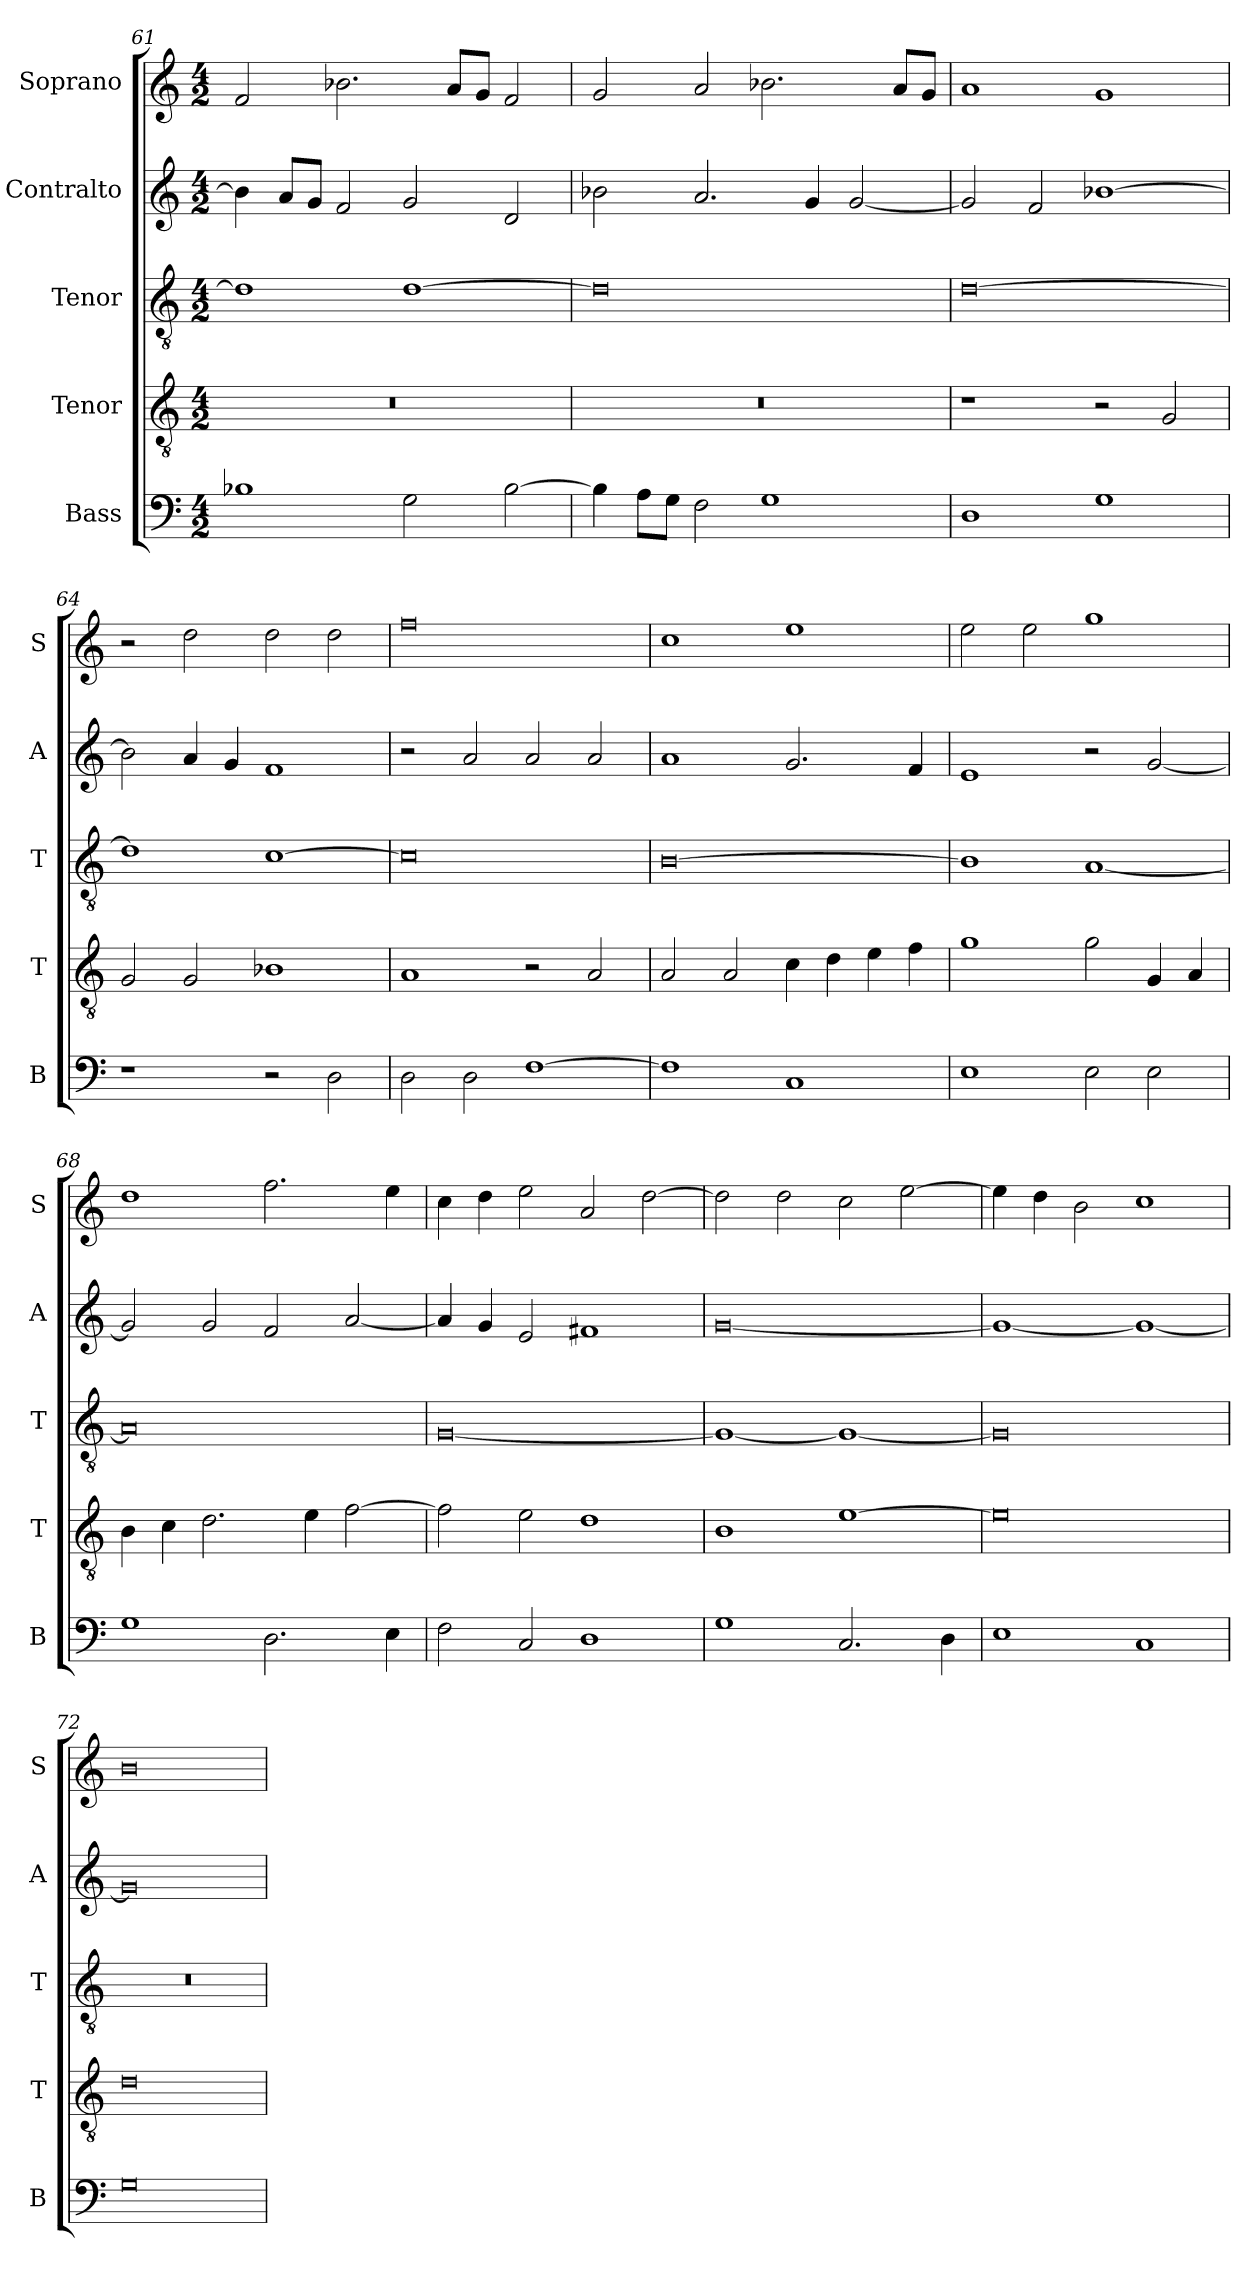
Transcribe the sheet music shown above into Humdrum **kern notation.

**kern	**kern	**kern	**kern	**kern
*part5	*part4	*part3	*part2	*part1
*staff5	*staff4	*staff3	*staff2	*staff1
*I"Bass	*I"Tenor	*I"Tenor	*I"Contralto	*I"Soprano
*I'B	*I'T	*I'T	*I'A	*I'S
*clefF4	*clefGv2	*clefGv2	*clefG2	*clefG2
*k[]	*k[]	*k[]	*k[]	*k[]
*G:mix	*G:mix	*G:mix	*G:mix	*G:mix
*M4/2	*M4/2	*M4/2	*M4/2	*M4/2
=61	=61	=61	=61	=61
1B-X	0r	1d]	4b-]	2f
.	.	.	8a/L	.
.	.	.	8g/J	.
.	.	.	2f	2.b-X
2G	.	[1d	2g	.
.	.	.	.	8a/L
.	.	.	.	8g/J
[2B-	.	.	2d	2f
=62	=62	=62	=62	=62
4B-]	0r	0d]	2b-X	2g
8A\L	.	.	.	.
8G\J	.	.	.	.
2F	.	.	2.a	2a
1G	.	.	.	2.b-X
.	.	.	4g	.
.	.	.	[2g	.
.	.	.	.	8a/L
.	.	.	.	8g/J
=63	=63	=63	=63	=63
1D	1r	[0d	2g]	1a
.	.	.	2f	.
1G	2r	.	[1b-X	1g
.	2G	.	.	.
=64	=64	=64	=64	=64
1r	2G	1d]	2b-]	2r
.	2G	.	4a	2dd
.	.	.	4g	.
2r	1B-X	[1c	1f	2dd
2D	.	.	.	2dd
=65	=65	=65	=65	=65
2D	1A	0c]	2r	0ff
2D	.	.	2a	.
[1F	2r	.	2a	.
.	2A	.	2a	.
=66	=66	=66	=66	=66
1F]	2A	[0B	1a	1cc
.	2A	.	.	.
1C	4c	.	2.g	1ee
.	4d	.	.	.
.	4e	.	.	.
.	4f	.	4f	.
=67	=67	=67	=67	=67
1E	1g	1B]	1e	2ee
.	.	.	.	2ee
2E	2g	[1A	2r	1gg
2E	4G	.	[2g	.
.	4A	.	.	.
=68	=68	=68	=68	=68
1G	4B	0A]	2g]	1dd
.	4c	.	.	.
.	2.d	.	2g	.
2.D	.	.	2f	2.ff
.	4e	.	.	.
.	[2f	.	[2a	.
4E	.	.	.	4ee
=69	=69	=69	=69	=69
2F	2f]	[0G	4a]	4cc
.	.	.	4g	4dd
2C	2e	.	2e	2ee
1D	1d	.	1f#X	2a
.	.	.	.	[2dd
=70	=70	=70	=70	=70
1G	1B	1G_	[0g	2dd]
.	.	.	.	2dd
2.C	[1e	1G_	.	2cc
.	.	.	.	[2ee
4D	.	.	.	.
=71	=71	=71	=71	=71
1E	0e]	0G]	1g_	4ee]
.	.	.	.	4dd
.	.	.	.	2b
1C	.	.	1g_	1cc
=72	=72	=72	=72	=72
0G	0d	0r	0g]	0b
=	=	=	=	=
*-	*-	*-	*-	*-
